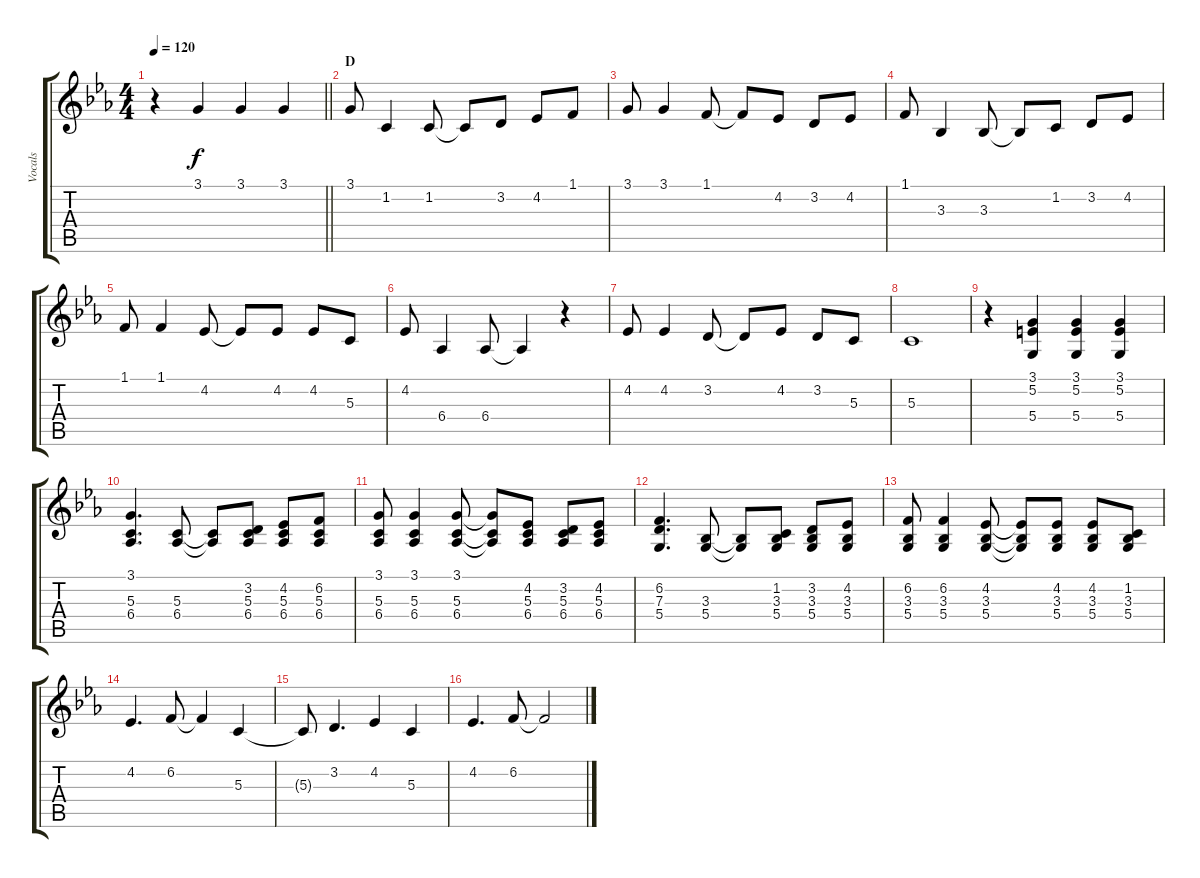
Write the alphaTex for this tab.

\track ("Vocals" "Vocals") {instrument clarinet bank 255}
\staff {score tabs}
\tuning (E4 B3 G3 D3 A2 E2) {hide}
\ts (4 4)
\tempo 120
\clef g2
\barLineRight lightlight
\ks eb
r.4{dy mp} 3.1.4{dy f} 3.1.4 3.1.4 |
\section ("" "D")
3.1.8 1.2.4 1.2.8 1.2{t}.8 3.2.8 4.2.8 1.1.8 |
3.1.8 3.1.4 1.1.8 1.1{t}.8 4.2.8 3.2.8 4.2.8 |
1.1.8 3.3.4 3.3.8 3.3{t}.8 1.2.8 3.2.8 4.2.8 |
1.1.8 1.1.4 4.2.8 4.2{t}.8 4.2.8 4.2.8 5.3.8 |
4.2.8 6.4.4 6.4.8 6.4{t}.4 r.4 |
4.2.8 4.2.4 3.2.8 3.2{t}.8 4.2.8 3.2.8 5.3.8 |
5.3.1 |
r.4 (3.1 5.2 5.4).4 (3.1 5.2 5.4).4 (3.1 5.2 5.4).4 |
(3.1 5.3 6.4).4{d} (5.3 6.4).8 (5.3{t} 6.4{t}).8 (3.2 5.3 6.4).8 (4.2 5.3 6.4).8 (6.2 5.3 6.4).8 |
(3.1 5.3 6.4).8 (3.1 5.3 6.4).4 (3.1 5.3 6.4).8 (3.1{t} 5.3{t} 6.4{t}).8 (4.2 5.3 6.4).8 (3.2 5.3 6.4).8 (4.2 5.3 6.4).8 |
(6.2 7.3 5.4).4{d} (3.3 5.4).8 (3.3{t} 5.4{t}).8 (1.2 3.3 5.4).8 (3.2 3.3 5.4).8 (4.2 3.3 5.4).8 |
(6.2 3.3 5.4).8 (6.2 3.3 5.4).4 (4.2 3.3 5.4).8 (4.2{t} 3.3{t} 5.4{t}).8 (4.2 3.3 5.4).8 (4.2 3.3 5.4).8 (1.2 3.3 5.4).8 |
4.2.4{d} 6.2.8 6.2{t}.4 5.3.4 |
5.3{t}.8 3.2.4{d} 4.2.4 5.3.4 |
4.2.4{d} 6.2.8 6.2{t}.2
